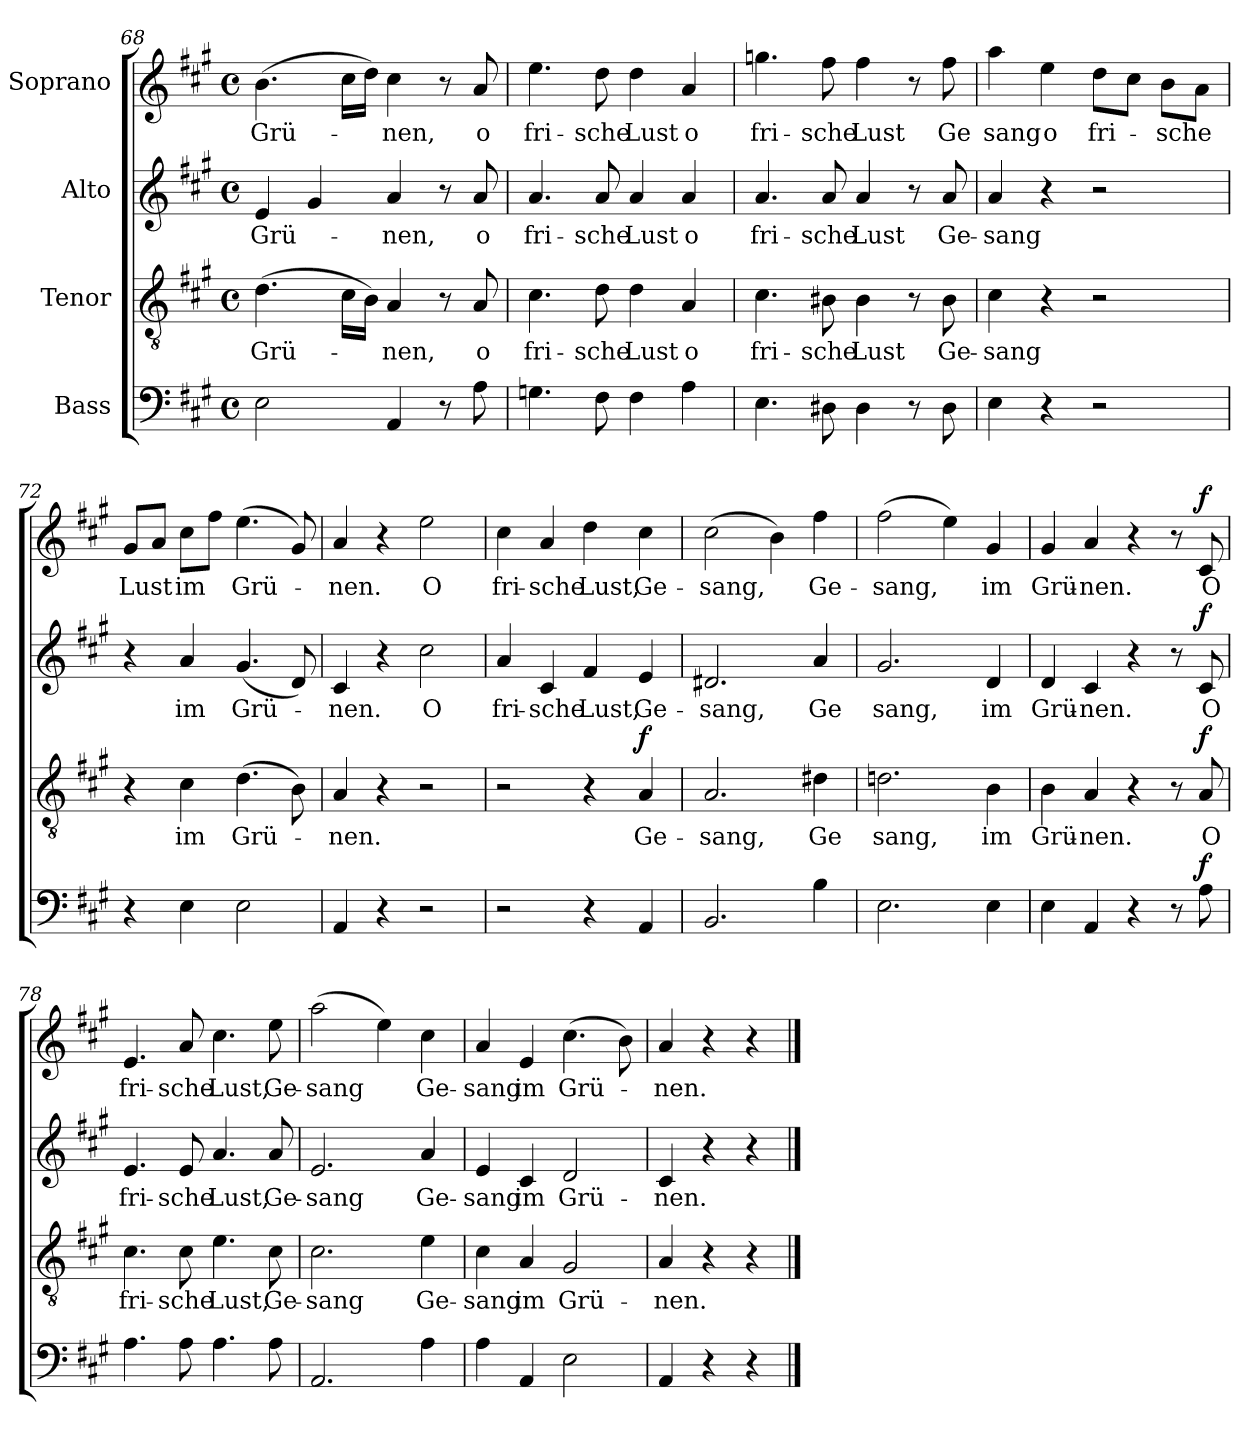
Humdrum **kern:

**kern	**dynam	**kern	**text	**dynam	**kern	**text	**dynam	**kern	**text	**dynam
*part4	*part4	*part3	*part3	*part3	*part2	*part2	*part2	*part1	*part1	*part1
*staff4	*staff4	*staff3	*staff3	*staff3	*staff2	*staff2	*staff2	*staff1	*staff1	*staff1
*I"Bass	*	*I"Tenor	*	*	*I"Alto	*	*	*I"Soprano	*	*
*clefF4	*	*clefGv2	*	*	*clefG2	*	*	*clefG2	*	*
*k[f#c#g#]	*	*k[f#c#g#]	*	*	*k[f#c#g#]	*	*	*k[f#c#g#]	*	*
*M4/4	*	*M4/4	*	*	*M4/4	*	*	*M4/4	*	*
*met(c)	*	*met(c)	*	*	*met(c)	*	*	*met(c)	*	*
=68	=68	=68	=68	=68	=68	=68	=68	=68	=68	=68
2E\	.	(4.d\	Grü-	.	4e/	Grü-	.	(4.b\	Grü-	.
.	.	.	.	.	4g#/	.	.	.	.	.
.	.	16c#\LL	.	.	.	.	.	16cc#\LL	.	.
.	.	16B\JJ)	.	.	.	.	.	16dd\JJ)	.	.
4AA/	.	4A/	-nen,	.	4a/	-nen,	.	4cc#\	-nen,	.
8r	.	8r	.	.	8r	.	.	8r	.	.
8A\	.	8A/	o	.	8a/	o	.	8a/	o	.
=69	=69	=69	=69	=69	=69	=69	=69	=69	=69	=69
4.Gn\	.	4.c#\	fri-	.	4.a/	fri-	.	4.ee\	fri-	.
8F#\	.	8d\	-sche	.	8a/	-sche	.	8dd\	-sche	.
4F#\	.	4d\	Lust	.	4a/	Lust	.	4dd\	Lust	.
4A\	.	4A/	o	.	4a/	o	.	4a/	o	.
=70	=70	=70	=70	=70	=70	=70	=70	=70	=70	=70
4.E\	.	4.c#\	fri-	.	4.a/	fri-	.	4.ggn\	fri-	.
8D#X\	.	8B#X\	-sche	.	8a/	-sche	.	8ff#\	-sche	.
4D#\	.	4B#\	Lust	.	4a/	Lust	.	4ff#\	Lust	.
8r	.	8r	.	.	8r	.	.	8r	.	.
8D#\	.	8B#\	Ge-	.	8a/	Ge-	.	8ff#\	Ge	.
=71	=71	=71	=71	=71	=71	=71	=71	=71	=71	=71
4E\	.	4c#\	-sang	.	4a/	-sang	.	4aa\	sang	.
4r	.	4r	.	.	4r	.	.	4ee\	o	.
2r	.	2r	.	.	2r	.	.	8dd\L	fri-	.
.	.	.	.	.	.	.	.	8cc#\J	.	.
.	.	.	.	.	.	.	.	8b\L	-sche	.
.	.	.	.	.	.	.	.	8a\J	.	.
=72	=72	=72	=72	=72	=72	=72	=72	=72	=72	=72
4r	.	4r	.	.	4r	.	.	8g#/L	Lust	.
.	.	.	.	.	.	.	.	8a/J	.	.
4E\	.	4c#\	im	.	4a/	im	.	8cc#\L	im	.
.	.	.	.	.	.	.	.	8ff#\J	.	.
2E\	.	(4.d\	Grü-	.	(4.g#/	Grü-	.	(4.ee\	Grü-	.
.	.	8B\)	.	.	8d/)	.	.	8g#/)	.	.
=73	=73	=73	=73	=73	=73	=73	=73	=73	=73	=73
4AA/	.	4A/	-nen.	.	4c#/	-nen.	.	4a/	-nen.	.
4r	.	4r	.	.	4r	.	.	4r	.	.
2r	.	2r	.	.	2cc#\	O	.	2ee\	O	.
=74	=74	=74	=74	=74	=74	=74	=74	=74	=74	=74
2r	.	2r	.	.	4a/	fri-	.	4cc#\	fri-	.
.	.	.	.	.	4c#/	-sche	.	4a/	-sche	.
4r	.	4r	.	.	4f#/	Lust,	.	4dd\	Lust,	.
!	!	!	!	!LO:DY:a	!	!	!	!	!	!
4AA/	.	4A/	Ge-	f	4e/	Ge-	.	4cc#\	Ge-	.
=75	=75	=75	=75	=75	=75	=75	=75	=75	=75	=75
2.BB/	.	2.A/	-sang,	.	2.d#X/	-sang,	.	(2cc#\	-sang,	.
.	.	.	.	.	.	.	.	4b\)	.	.
4B\	.	4d#X\	Ge	.	4a/	Ge	.	4ff#\	Ge-	.
=76	=76	=76	=76	=76	=76	=76	=76	=76	=76	=76
2.E\	.	2.dn\	-sang,	.	2.g#/	-sang,	.	(2ff#\	-sang,	.
.	.	.	.	.	.	.	.	4ee\)	.	.
4E\	.	4B\	im	.	4d/	im	.	4g#/	im	.
=77	=77	=77	=77	=77	=77	=77	=77	=77	=77	=77
4E\	.	4B\	Grü-	.	4d/	Grü-	.	4g#/	Grü-	.
4AA/	.	4A/	-nen.	.	4c#/	-nen.	.	4a/	-nen.	.
4r	.	4r	.	.	4r	.	.	4r	.	.
8r	.	8r	.	.	8r	.	.	8r	.	.
!	!LO:DY:a	!	!	!LO:DY:a	!	!	!LO:DY:a	!	!	!LO:DY:a
8A\	f	8A/	O	f	8c#/	O	f	8c#/	O	f
=78	=78	=78	=78	=78	=78	=78	=78	=78	=78	=78
4.A\	.	4.c#\	fri-	.	4.e/	fri-	.	4.e/	fri-	.
8A\	.	8c#\	-sche	.	8e/	-sche	.	8a/	-sche	.
4.A\	.	4.e\	Lust,	.	4.a/	Lust,	.	4.cc#\	Lust,	.
8A\	.	8c#\	Ge-	.	8a/	Ge-	.	8ee\	Ge-	.
=79	=79	=79	=79	=79	=79	=79	=79	=79	=79	=79
2.AA/	.	2.c#\	-sang	.	2.e/	-sang	.	(2aa\	-sang	.
.	.	.	.	.	.	.	.	4ee\)	.	.
4A\	.	4e\	Ge-	.	4a/	Ge-	.	4cc#\	Ge-	.
=80	=80	=80	=80	=80	=80	=80	=80	=80	=80	=80
4A\	.	4c#\	-sang	.	4e/	-sang	.	4a/	-sang	.
4AA/	.	4A/	im	.	4c#/	im	.	4e/	im	.
2E\	.	2G#/	Grü-	.	2d/	Grü-	.	(4.cc#\	Grü-	.
.	.	.	.	.	.	.	.	8b\)	.	.
=81	=81	=81	=81	=81	=81	=81	=81	=81	=81	=81
4AA/	.	4A/	-nen.	.	4c#/	-nen.	.	4a/	-nen.	.
4r	.	4r	.	.	4r	.	.	4r	.	.
4r	.	4r	.	.	4r	.	.	4r	.	.
==	==	==	==	==	==	==	==	==	==	==
*-	*-	*-	*-	*-	*-	*-	*-	*-	*-	*-
